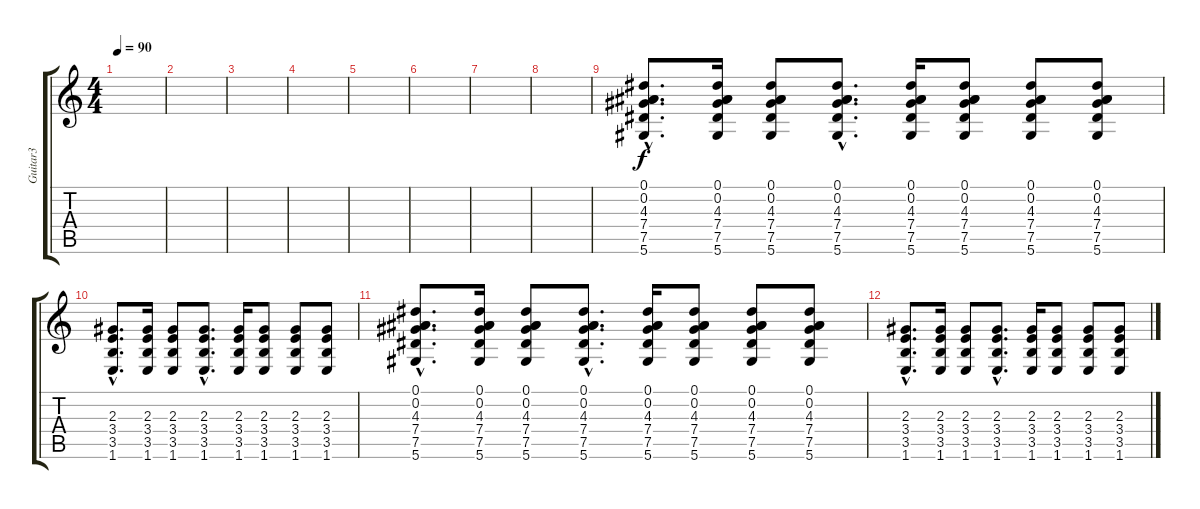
\track ("Guitar3" "Guitar3") {instrument distortionguitar}
\staff {score tabs}
\tuning (Eb4 Bb3 Gb3 Db3 Ab2 Eb2) {hide}
\ts (4 4)
\tempo 90
\clef g2
\ks c
|
|
|
|
|
|
|
|
(0.1{hac} 0.2{hac} 4.3{hac} 7.4{hac} 7.5{hac} 5.6{hac}).8{d} (0.1 0.2 4.3 7.4 7.5 5.6).16 (0.1 0.2 4.3 7.4 7.5 5.6).8 (0.1{hac} 0.2{hac} 4.3{hac} 7.4{hac} 7.5{hac} 5.6{hac}).8{d} (0.1 0.2 4.3 7.4 7.5 5.6).16 (0.1 0.2 4.3 7.4 7.5 5.6).8 (0.1 0.2 4.3 7.4 7.5 5.6).8 (0.1 0.2 4.3 7.4 7.5 5.6).8 |
(2.3{hac} 3.4{hac} 3.5{hac} 1.6{hac}).8{d} (2.3 3.4 3.5 1.6).16 (2.3 3.4 3.5 1.6).8 (2.3{hac} 3.4{hac} 3.5{hac} 1.6{hac}).8{d} (2.3 3.4 3.5 1.6).16 (2.3 3.4 3.5 1.6).8 (2.3 3.4 3.5 1.6).8 (2.3 3.4 3.5 1.6).8 |
(0.1{hac} 0.2{hac} 4.3{hac} 7.4{hac} 7.5{hac} 5.6{hac}).8{d} (0.1 0.2 4.3 7.4 7.5 5.6).16 (0.1 0.2 4.3 7.4 7.5 5.6).8 (0.1{hac} 0.2{hac} 4.3{hac} 7.4{hac} 7.5{hac} 5.6{hac}).8{d} (0.1 0.2 4.3 7.4 7.5 5.6).16 (0.1 0.2 4.3 7.4 7.5 5.6).8 (0.1 0.2 4.3 7.4 7.5 5.6).8 (0.1 0.2 4.3 7.4 7.5 5.6).8 |
(2.3{hac} 3.4{hac} 3.5{hac} 1.6{hac}).8{d} (2.3 3.4 3.5 1.6).16 (2.3 3.4 3.5 1.6).8 (2.3{hac} 3.4{hac} 3.5{hac} 1.6{hac}).8{d} (2.3 3.4 3.5 1.6).16 (2.3 3.4 3.5 1.6).8 (2.3 3.4 3.5 1.6).8 (2.3 3.4 3.5 1.6).8
